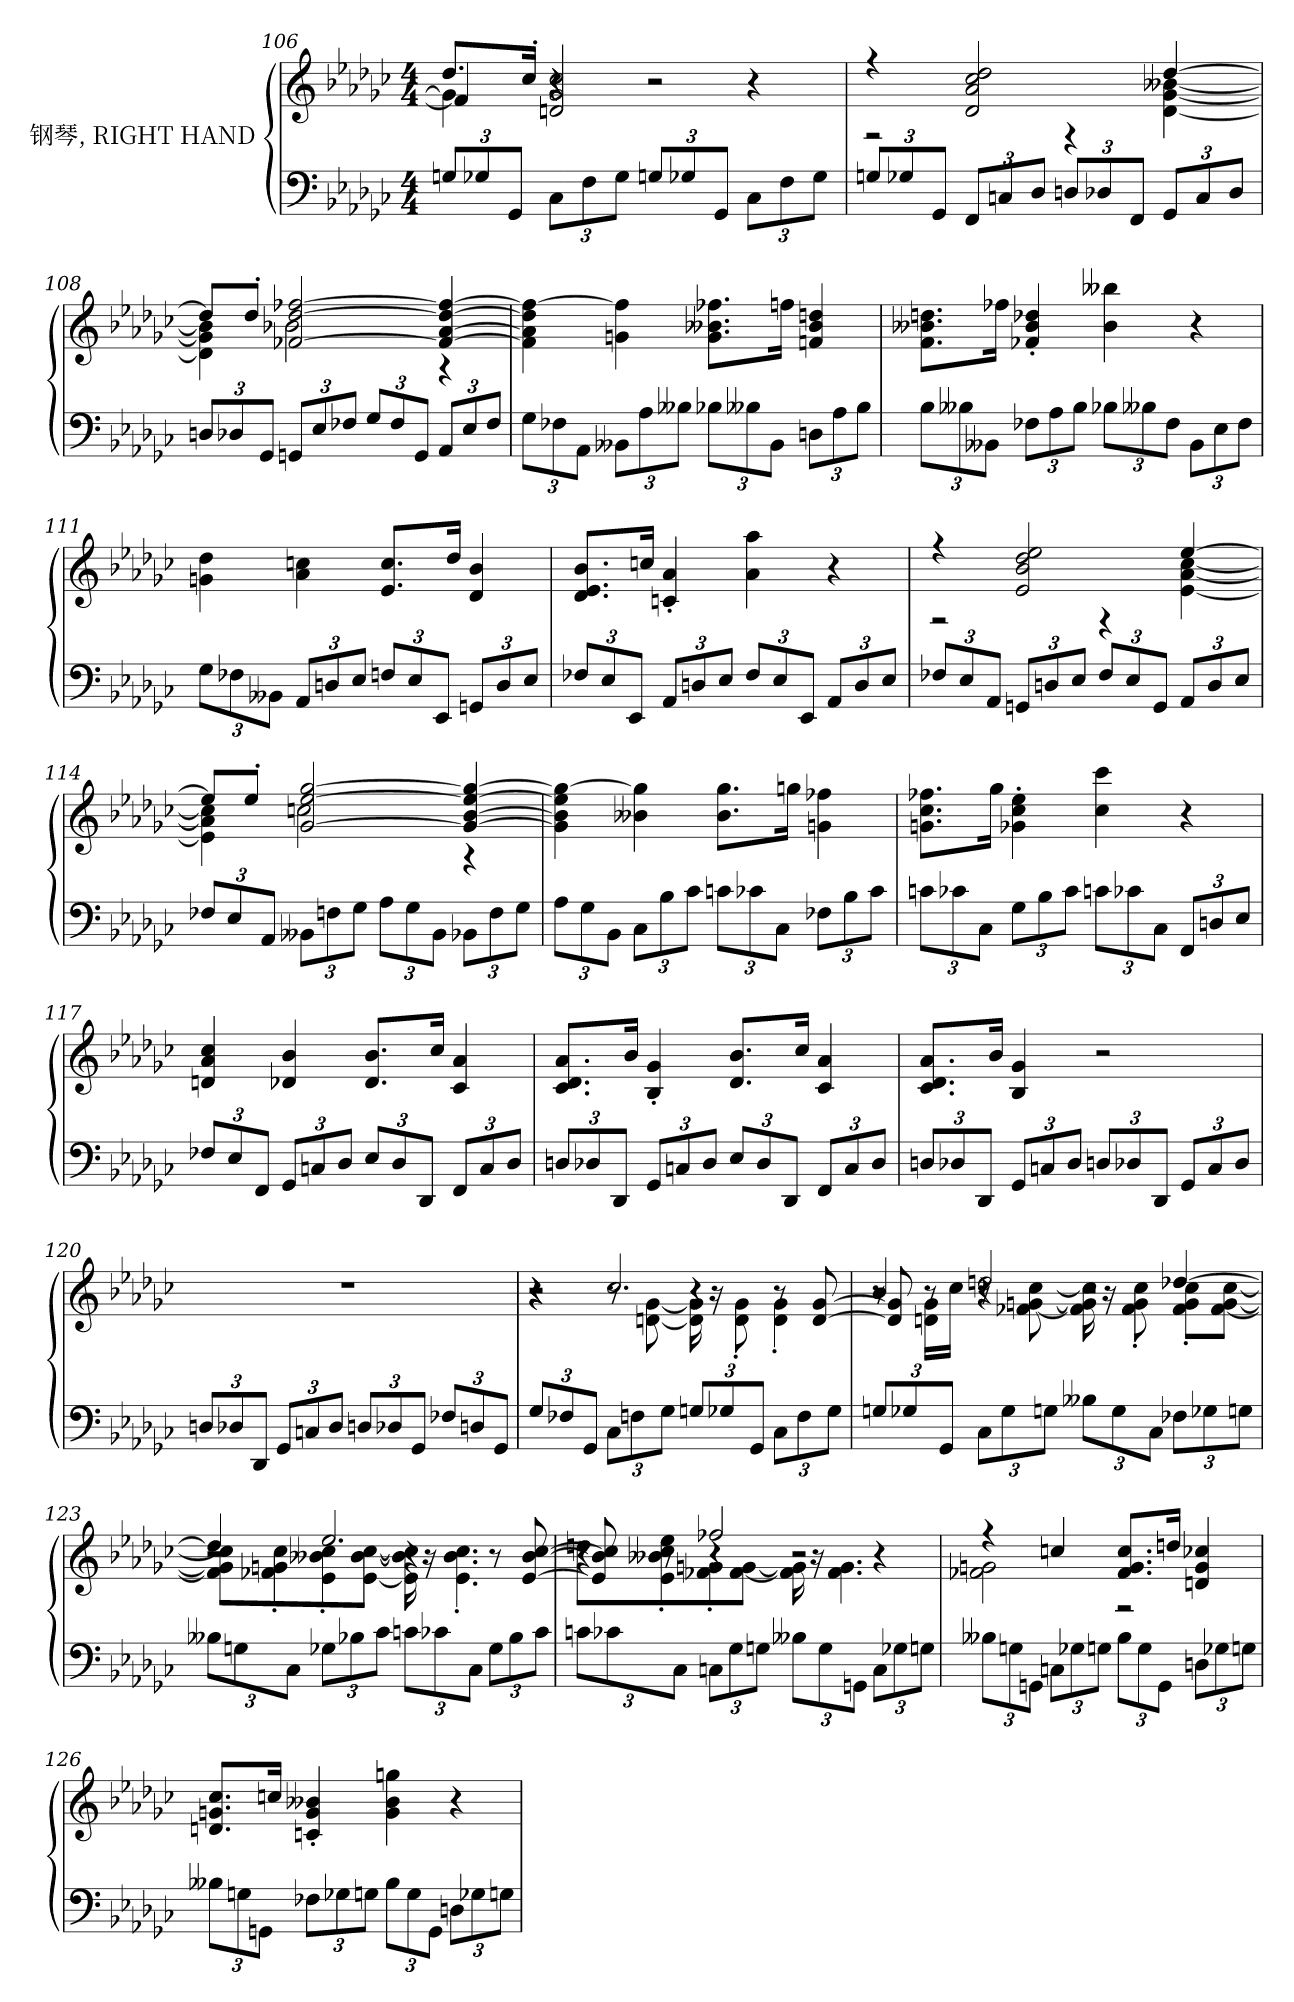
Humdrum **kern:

**kern	**kern
*part1	*part1
*staff2	*staff1
*I"钢琴, RIGHT HAND	*
*clefF4	*clefG2
*k[b-e-a-d-g-c-]	*k[b-e-a-d-g-c-]
*M4/4	*M4/4
*MM105	*MM105
*Xbrackettup	*
=106	=106
*	*^
*	*	*^
12Gn/L	8.dd-/L	4g-\]	4f-/]
12G-X/	.	.	.
12GG-/J	.	.	.
*	*MM63	*	*
.	16cc-'/Jk	.	.
*	*MM101	*	*
12C-\L	2dn/ 2g-/ 2cc-/	4r	4r
12F\	.	.	.
12G-\J	.	.	.
*	*MM127	*	*
12Gn/L	.	2r	2r
12G-X/	.	.	.
12GG-/J	.	.	.
*	*MM138	*	*
12C-\L	4r	.	.
12F\	.	.	.
12G-\J	.	.	.
*	*v	*v	*v
!!LO:LB:g=z
=107	=107
*	*MM150
*	*^
12Gn/L	4r	2r
12G-X/	.	.
12GG-/J	.	.
*	*MM108	*
12FF/L	2d-/ 2a-/ 2cc-/ 2dd-/	.
12Cn/	.	.
12D-/J	.	.
*	*MM150	*
12Dn/L	.	4r
12D-X/	.	.
12FF/J	.	.
*	*MM131	*
12GG-/L	[4dd-/	[4d-\ [4g-\ [4b--X\
12C/	.	.
12D-/J	.	.
=108	=108	=108
*	*MM153	*
12Dn/L	8dd-/L]	4d-\] 4g-\] 4b--\]
12D-X/	.	.
*	*MM120	*
.	8dd-'/J	.
12GG-/J	.	.
*	*MM142	*
12GGn/L	[2f-X/ [2dd-/ [2ff-X/	2b-X\
12E-/	.	.
12F-X/J	.	.
12G-/L	.	.
12F-/	.	.
12GG/J	.	.
*	*MM150	*
12AA-/L	4f-/_ [4a-/ 4dd-/_ 4ff-/_	4r
12E-/	.	.
12F-/J	.	.
*	*v	*v
!!LO:LB:g=z
=109	=109
*	*MM131
12G-\L	4f-\] 4a-\] 4dd-\] 4ff-\_
12F-X\	.
12AA-\J	.
*	*MM150
12BB--X\L	4gn\ 4ff-\]
12A-\	.
12B--X\J	.
*	*MM163
12B-X\L	8.g\ 8.b--X\ 8.ff-X\L
12B--X\	.
12BB--\J	.
*	*MM157
.	16ffn\Jk
*	*MM150
12Dn\L	4fn/ 4b--/ 4ddn/
12A-\	.
12B--\J	.
=110	=110
*	*MM165
12B-\L	8.f\ 8.b--X\ 8.ddn\L
12B--X\	.
12BB--X\J	.
*	*MM161
.	16ff-X\Jk
*	*MM150
12F-X\L	4f-X/' 4b--/' 4dd-X/'
12A-\	.
12B--\J	.
*	*MM165
12B-X\L	4b--\ 4bb--X\
12B--X\	.
12F-\J	.
*	*MM165
12BB--\L	4r
12E-\	.
12F-\J	.
!!LO:LB:g=z
=111	=111
*	*MM120
12G-\L	4gn\ 4dd-\
12F-X\	.
12BB--X\J	.
*	*MM150
12AA-/L	4a-\ 4ccn\
12Dn/	.
12E-/J	.
12Fn/L	8.e-/ 8.cc/L
12E-/	.
12EE-/J	.
*	*MM161
.	16dd-/Jk
*	*MM150
12GGn/L	4d-/ 4b-/
12D/	.
12E-/J	.
=112	=112
*	*MM150
12F-X/L	8.d-/ 8.e-/ 8.b-/L
12E-/	.
12EE-/J	.
*	*MM157
.	16ccn/Jk
*	*MM146
12AA-/L	4cn/' 4a-/'
12Dn/	.
12E-/J	.
*	*MM157
12F-/L	4a-\ 4aa-\
12E-/	.
12EE-/J	.
*	*MM176
12AA-/L	4r
12D/	.
12E-/J	.
!!LO:LB:g=z
=113	=113
*	*MM161
*	*^
12F-X/L	4r	2r
12E-/	.	.
12AA-/J	.	.
*	*MM138	*
12GGn/L	2e-/ 2b-/ 2dd-/ 2ee-/	.
12Dn/	.	.
12E-/J	.	.
*	*MM165	*
12F-/L	.	4r
12E-/	.	.
12GG/J	.	.
*	*MM153	*
12AA-/L	[4ee-/	[4e-\ [4a-\ [4cc-\
12D/	.	.
12E-/J	.	.
=114	=114	=114
*	*MM146	*
12F-X/L	8ee-/L]	4e-\] 4a-\] 4cc-\]
12E-/	.	.
*	*MM123	*
.	8ee-'/J	.
12AA-/J	.	.
*	*MM142	*
12BB--X\L	[2g-/ [2ee-/ [2gg-/	2ccn\
12Fn\	.	.
12G-\J	.	.
12A-\L	.	.
12G-\	.	.
12BB--\J	.	.
*	*MM150	*
12BB-X\L	4g-/_ [4b-/ 4ee-/_ 4gg-/_	4r
12F\	.	.
12G-\J	.	.
*	*v	*v
!!LO:LB:g=z
=115	=115
*	*MM131
12A-\L	4g-\] 4b-\] 4ee-\] 4gg-\_
12G-\	.
12BB-\J	.
*	*MM150
12C-\L	4b--X\ 4gg-\]
12B-\	.
12c-\J	.
*	*MM163
12cn\L	8.b--\ 8.gg-\L
12c-X\	.
12C-\J	.
*	*MM157
.	16ggn\Jk
*	*MM150
12F-X\L	4gn\ 4ff-X\
12B-\	.
12c-\J	.
=116	=116
*	*MM165
12cn\L	8.gn\ 8.cc-\ 8.ff-X\L
12c-X\	.
12C-\J	.
*	*MM161
.	16gg-\Jk
*	*MM150
12G-\L	4g-X\' 4cc-\' 4ee-\'
12B-\	.
12c-\J	.
*	*MM165
12cn\L	4cc-\ 4ccc-\
12c-X\	.
12C-\J	.
*	*MM165
12FF/L	4r
12Dn/	.
12E-/J	.
!!LO:PB:g=z
=117	=117
*	*MM120
12F-X/L	4dn/ 4a-/ 4cc-/
12E-/	.
12FF/J	.
*	*MM150
12GG-/L	4d-X/ 4b-/
12Cn/	.
12D-/J	.
12E-/L	8.d-/ 8.b-/L
12D-/	.
12DD-/J	.
*	*MM161
.	16cc-/Jk
*	*MM150
12FF/L	4c-/ 4a-/
12C/	.
12D-/J	.
=118	=118
*	*MM150
12Dn/L	8.c-/ 8.d-/ 8.a-/L
12D-X/	.
12DD-/J	.
*	*MM157
.	16b-/Jk
*	*MM153
12GG-/L	4B-/' 4g-/'
12Cn/	.
12D-/J	.
12E-/L	8.d-/ 8.b-/L
12D-/	.
12DD-/J	.
*	*MM165
.	16cc-/Jk
*	*MM150
12FF/L	4c-/ 4a-/
12C/	.
12D-/J	.
=119	=119
*	*MM150
12Dn/L	8.c-/ 8.d-/ 8.a-/L
12D-X/	.
12DD-/J	.
*	*MM157
.	16b-/Jk
12GG-/L	4B-/ 4g-/
12Cn/	.
12D-/J	.
*	*MM168
12Dn/L	2r
12D-X/	.
12DD-/J	.
12GG-/L	.
12C/	.
12D-/J	.
!!LO:LB:g=z
=120	=120
*	*MM176
12Dn/L	1r
12D-X/	.
12DD-/J	.
12GG-/L	.
12Cn/	.
12D-/J	.
12Dn/L	.
12D-X/	.
12GG-/J	.
12F-X/L	.
12Dn/	.
12GG-/J	.
=121	=121
*	*MM112
*	*^
*	*	*^
12G-/L	4r	4r	2r
12F-X/	.	.	.
12GG-/J	.	.	.
*	*MM112	*	*
12C-\L	2.cc-/	8r	.
12Fn\	.	.	.
*	*MM138	*	*
.	.	[8dn\ [8g-\	.
12G-\J	.	.	.
12Gn/L	.	16d\] 16g-\]	4r
.	.	16r	.
12G-X/	.	.	.
*	*MM146	*	*
.	.	8d\' 8g-\'	.
12GG-/J	.	.	.
*	*MM150	*	*
12C-\L	.	4d\' 4g-\'	8r
12F\	.	.	.
*	*MM138	*	*
.	.	.	[8d/ [8g-/
12G-\J	.	.	.
!!LO:LB:g=z	!!	!!
=122	=122	=122	=122
12Gn/L	4b-/	8r	8d/] 8g-/]
12G-X/	.	.	.
*	*MM146	*	*
.	.	16dn\ 16g-\LL	8r
12GG-/J	.	.	.
*	*MM142	*	*
.	.	16cc-\JJ	.
*	*MM135	*	*
12C-\L	2ddn/	8r	4r
12G-\	.	.	.
*	*MM150	*	*
.	.	[8f-X\ [8gn\ [8cc-\	.
12Gn\J	.	.	.
12B--X\L	.	16f-\] 16g\] 16cc-\]	2r
.	.	16r	.
12G\	.	.	.
*	*MM146	*	*
.	.	8f-\' 8g\' 8cc-\'	.
12C-\J	.	.	.
*	*MM142	*	*
12F-X\L	[4dd-X/	8f-\' 8g\' 8cc-\'L	.
12G-X\	.	.	.
*	*MM150	*	*
.	.	[8f-\ [8g\ [8cc-\J	.
12Gn\J	.	.	.
=123	=123	=123	=123
12B--X\L	4dd-/]	8f-\] 8g\] 8cc-\]L	2r
12Gn\	.	.	.
*	*MM131	*	*
.	.	8f-X\' 8gn\' 8cc-\'	.
12C-\J	.	.	.
*	*MM150	*	*
12G-X\L	2.ee-/	8e-\' 8b--X\' 8cc-\'	.
12B-X\	.	.	.
*	*MM155	*	*
.	.	[8e-\ [8b--\ [8cc-\J	.
12c-\J	.	.	.
12cn\L	.	16e-\] 16b--\] 16cc-\]	4r
.	.	16r	.
12c-X\	.	.	.
*	*MM157	*	*
.	.	4.e-\' 4.b--\' 4.cc-\'	.
12C-\J	.	.	.
12G-\L	.	.	8r
12B-\	.	.	.
*	*MM150	*	*
.	.	.	[8e-/ [8b--/ [8cc-/
12c-\J	.	.	.
!!LO:LB:g=z	!!	!!
=124	=124	=124	=124
*	*MM133	*	*
12cn\L	4r	8ddn\L	8e-/] 8b--/] 8cc-/]
12c-X\	.	.	.
*	*MM131	*	*
.	.	8e-\' 8b--X\' 8cc-\' 8ee-\'	8r
12C-\J	.	.	.
*	*MM142	*	*
12Cn\L	2ff-X/	8f-X\' 8gn\'	4r
12G-\	.	.	.
.	.	[8f-\ [8g\J	.
12Gn\J	.	.	.
*	*MM161	*	*
12B--X\L	.	16f-\] 16g\]	2r
.	.	16r	.
12G\	.	.	.
.	.	4.f-\ 4.g\	.
12GGn\J	.	.	.
*	*MM150	*	*
12C\L	4r	.	.
12G-X\	.	.	.
12Gn\J	.	.	.
*	*v	*v	*v
=125	=125
*	*MM131
*	*^
12B--X\L	4r	2f-X\ 2gn\
12Gn\	.	.
12GGn\J	.	.
*	*MM150	*
12Cn\L	4ccn/	.
12G-X\	.	.
12Gn\J	.	.
*	*MM163	*
12B--\L	8.f-/ 8.g/ 8.cc/L	2r
12G\	.	.
12GG\J	.	.
*	*MM157	*
.	16ddn/Jk	.
*	*MM150	*
12Dn\L	4dn/ 4g/ 4cc-X/	.
12G-X\	.	.
12Gn\J	.	.
*	*v	*v
!!LO:LB:g=z
=126	=126
*	*MM165
12B--X\L	8.dn/ 8.gn/ 8.cc-/L
12Gn\	.
12GGn\J	.
*	*MM161
.	16ccn/Jk
*	*MM150
12F-X\L	4cn/' 4g/' 4b--X/'
12G-X\	.
12Gn\J	.
*	*MM165
12B--\L	4g\ 4b--\ 4ggn\
12G\	.
12GG\J	.
*	*MM165
12Dn\L	4r
12G-X\	.
12Gn\J	.
=	=
*-	*-
